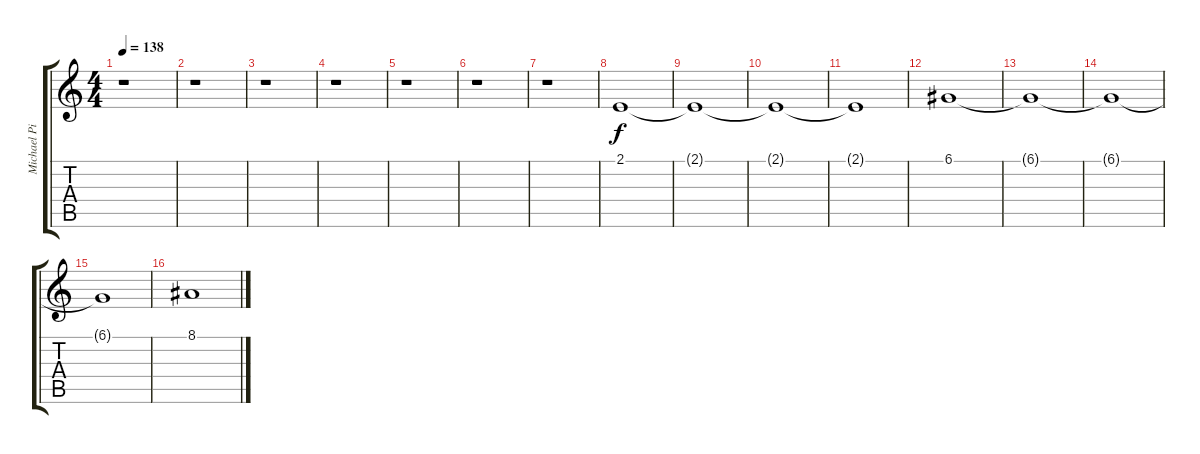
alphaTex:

\track ("Michael Pinella" "Michael Pi") {instrument stringensemble1}
\staff {score tabs}
\tuning (D4 A3 F3 C3 G2 D2) {hide}
\ts (4 4)
\tempo 138
\clef g2
\ks c
r.1{dy f} |
r.1 |
r.1 |
r.1 |
r.1 |
r.1 |
r.1 |
2.1.1 |
2.1{t}.1 |
2.1{t}.1 |
2.1{t}.1 |
6.1.1 |
6.1{t}.1 |
6.1{t}.1 |
6.1{t}.1 |
8.1.1
